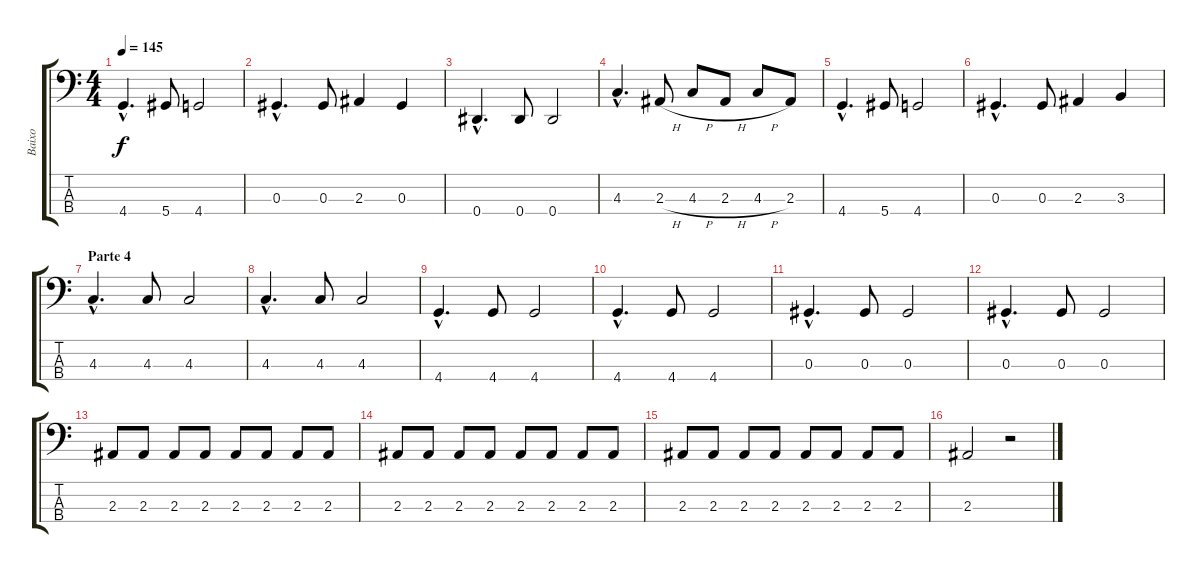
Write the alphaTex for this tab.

\track ("Baixo" "Baixo") {instrument electricbassfinger}
\staff {score tabs}
\tuning (Gb2 Db2 Ab1 Eb1) {hide}
\ts (4 4)
\tempo 145
\clef f4
\ks c
4.4{hac}.4{d dy f} 5.4.8 4.4.2 |
0.3{hac}.4{d} 0.3.8 2.3.4 0.3.4 |
0.4{hac}.4{d} 0.4.8 0.4.2 |
4.3{hac}.4{d} 2.3{h}.8 4.3{h}.8 2.3{h}.8 4.3{h}.8 2.3.8 |
4.4{hac}.4{d} 5.4.8 4.4.2 |
0.3{hac}.4{d} 0.3.8 2.3.4 3.3.4 |
\section ("" "Parte 4")
4.3{hac}.4{d} 4.3.8 4.3.2 |
4.3{hac}.4{d} 4.3.8 4.3.2 |
4.4{hac}.4{d} 4.4.8 4.4.2 |
4.4{hac}.4{d} 4.4.8 4.4.2 |
0.3{hac}.4{d} 0.3.8 0.3.2 |
0.3{hac}.4{d} 0.3.8 0.3.2 |
2.3.8 2.3.8 2.3.8 2.3.8 2.3.8 2.3.8 2.3.8 2.3.8 |
2.3.8 2.3.8 2.3.8 2.3.8 2.3.8 2.3.8 2.3.8 2.3.8 |
2.3.8 2.3.8 2.3.8 2.3.8 2.3.8 2.3.8 2.3.8 2.3.8 |
2.3.2 r.2
